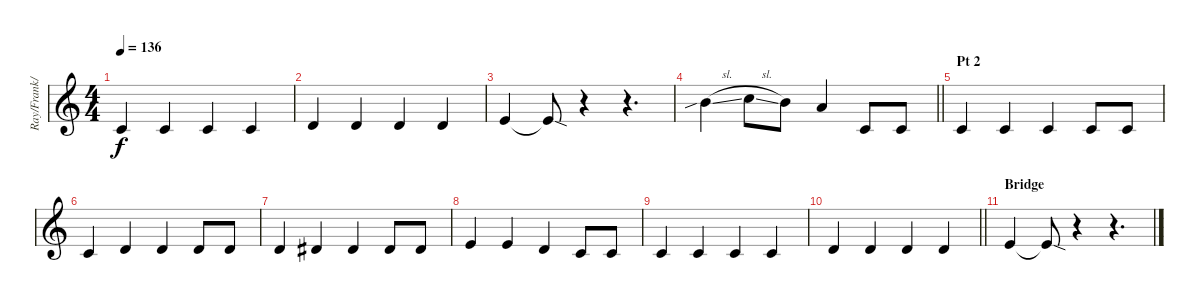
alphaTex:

\track ("Ray/Frank/James [Backup Vocals]" "Ray/Frank/") {instrument harmonica}
\staff {score}
\tuning (E4 B3 G3 D3 A2 E2) {hide}
\ts (4 4)
\tempo 136
\clef g2
\ks c
1.2.4{dy f} 1.2.4 1.2.4 1.2.4 |
3.2.4 3.2.4 3.2.4 3.2.4 |
5.2.4 5.2{sod t}.8 r.4 r.4{d} |
\barLineRight lightlight
7.1{sib sl}.4 8.1{sl}.8 7.1.8 5.1.4 1.2.8 1.2.8 |
\section ("" "Pt 2")
1.2.4 1.2.4 1.2.4 1.2.8 1.2.8 |
1.2.4 3.2.4 3.2.4 3.2.8 3.2.8 |
3.2.4 4.2.4 4.2.4 4.2.8 4.2.8 |
5.2.4 5.2.4 3.2.4 1.2.8 1.2.8 |
1.2.4 1.2.4 1.2.4 1.2.4 |
\barLineRight lightlight
3.2.4 3.2.4 3.2.4 3.2.4 |
\section ("" "Bridge")
5.2.4 5.2{sod t}.8 r.4 r.4{d}
